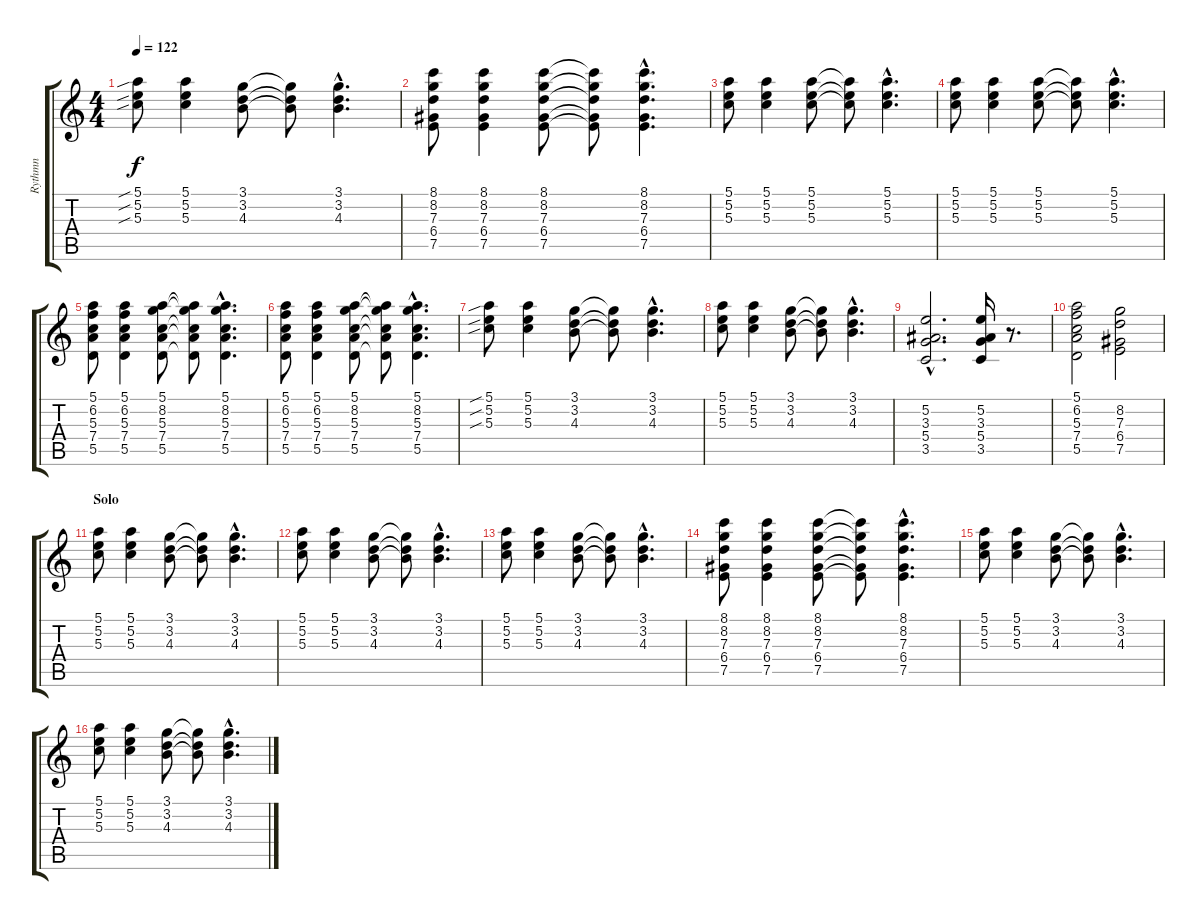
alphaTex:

\track ("Rythmn" "Rythmn") {instrument electricguitarjazz}
\staff {score tabs}
\tuning (E4 B3 G3 D3 A2 E2) {hide}
\ts (4 4)
\tempo 122
\clef g2
\ks c
(5.1{sib} 5.2{sib} 5.3{sib}).8{dy f} (5.1 5.2 5.3).4 (3.1 3.2 4.3).8 (3.1{t} 3.2{t} 4.3{t}).8 (3.1{hac} 3.2{hac} 4.3{hac}).4{d} |
(8.1 8.2 7.3 6.4 7.5).8 (8.1 8.2 7.3 6.4 7.5).4 (8.1 8.2 7.3 6.4 7.5).8 (8.1{t} 8.2{t} 7.3{t} 6.4{t} 7.5{t}).8 (8.1{hac} 8.2{hac} 7.3{hac} 6.4{hac} 7.5{hac}).4{d} |
(5.1 5.2 5.3).8 (5.1 5.2 5.3).4 (5.1 5.2 5.3).8 (5.1{t} 5.2{t} 5.3{t}).8 (5.1{hac} 5.2{hac} 5.3{hac}).4{d} |
(5.1 5.2 5.3).8 (5.1 5.2 5.3).4 (5.1 5.2 5.3).8 (5.1{t} 5.2{t} 5.3{t}).8 (5.1{hac} 5.2{hac} 5.3{hac}).4{d} |
(5.1 6.2 5.3 7.4 5.5).8 (5.1 6.2 5.3 7.4 5.5).4 (5.1 8.2 5.3 7.4 5.5).8 (5.1{t} 8.2{t} 5.3{t} 7.4{t} 5.5{t}).8 (5.1{hac} 8.2{hac} 5.3{hac} 7.4{hac} 5.5{hac}).4{d} |
(5.1 6.2 5.3 7.4 5.5).8 (5.1 6.2 5.3 7.4 5.5).4 (5.1 8.2 5.3 7.4 5.5).8 (5.1{t} 8.2{t} 5.3{t} 7.4{t} 5.5{t}).8 (5.1{hac} 8.2{hac} 5.3{hac} 7.4{hac} 5.5{hac}).4{d} |
(5.1{sib} 5.2{sib} 5.3{sib}).8 (5.1 5.2 5.3).4 (3.1 3.2 4.3).8 (3.1{t} 3.2{t} 4.3{t}).8 (3.1{hac} 3.2{hac} 4.3{hac}).4{d} |
(5.1 5.2 5.3).8 (5.1 5.2 5.3).4 (3.1 3.2 4.3).8 (3.1{t} 3.2{t} 4.3{t}).8 (3.1{hac} 3.2{hac} 4.3{hac}).4{d} |
(5.2{hac} 3.3{hac} 5.4{hac} 3.5{hac}).2{d} (5.2 3.3 5.4 3.5).16 r.8{d} |
(5.1 6.2 5.3 7.4 5.5).2 (8.2 7.3 6.4 7.5).2 |
\section ("" "Solo")
(5.1 5.2 5.3).8 (5.1 5.2 5.3).4 (3.1 3.2 4.3).8 (3.1{t} 3.2{t} 4.3{t}).8 (3.1{hac} 3.2{hac} 4.3{hac}).4{d} |
(5.1 5.2 5.3).8 (5.1 5.2 5.3).4 (3.1 3.2 4.3).8 (3.1{t} 3.2{t} 4.3{t}).8 (3.1{hac} 3.2{hac} 4.3{hac}).4{d} |
(5.1 5.2 5.3).8 (5.1 5.2 5.3).4 (3.1 3.2 4.3).8 (3.1{t} 3.2{t} 4.3{t}).8 (3.1{hac} 3.2{hac} 4.3{hac}).4{d} |
(8.1 8.2 7.3 6.4 7.5).8 (8.1 8.2 7.3 6.4 7.5).4 (8.1 8.2 7.3 6.4 7.5).8 (8.1{t} 8.2{t} 7.3{t} 6.4{t} 7.5{t}).8 (8.1{hac} 8.2{hac} 7.3{hac} 6.4{hac} 7.5{hac}).4{d} |
(5.1 5.2 5.3).8 (5.1 5.2 5.3).4 (3.1 3.2 4.3).8 (3.1{t} 3.2{t} 4.3{t}).8 (3.1{hac} 3.2{hac} 4.3{hac}).4{d} |
(5.1 5.2 5.3).8 (5.1 5.2 5.3).4 (3.1 3.2 4.3).8 (3.1{t} 3.2{t} 4.3{t}).8 (3.1{hac} 3.2{hac} 4.3{hac}).4{d}
